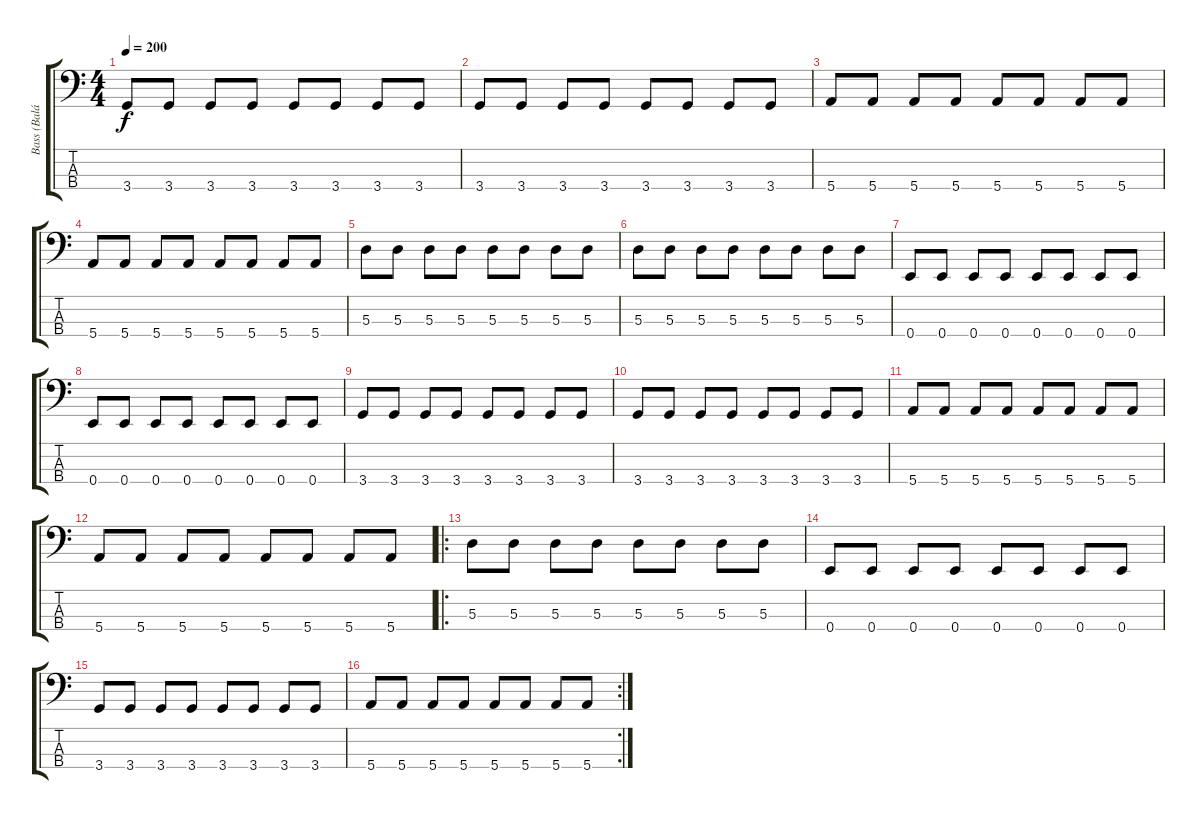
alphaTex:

\track ("Bass (Balázs Sebestény)" "Bass (Balá") {instrument electricbassfinger}
\staff {score tabs}
\tuning (G2 D2 A1 E1) {hide}
\ts (4 4)
\tempo 200
\clef f4
\ks c
3.4.8{dy f} 3.4.8 3.4.8 3.4.8 3.4.8 3.4.8 3.4.8 3.4.8 |
3.4.8 3.4.8 3.4.8 3.4.8 3.4.8 3.4.8 3.4.8 3.4.8 |
5.4.8 5.4.8 5.4.8 5.4.8 5.4.8 5.4.8 5.4.8 5.4.8 |
5.4.8 5.4.8 5.4.8 5.4.8 5.4.8 5.4.8 5.4.8 5.4.8 |
5.3.8 5.3.8 5.3.8 5.3.8 5.3.8 5.3.8 5.3.8 5.3.8 |
5.3.8 5.3.8 5.3.8 5.3.8 5.3.8 5.3.8 5.3.8 5.3.8 |
0.4.8 0.4.8 0.4.8 0.4.8 0.4.8 0.4.8 0.4.8 0.4.8 |
0.4.8 0.4.8 0.4.8 0.4.8 0.4.8 0.4.8 0.4.8 0.4.8 |
3.4.8 3.4.8 3.4.8 3.4.8 3.4.8 3.4.8 3.4.8 3.4.8 |
3.4.8 3.4.8 3.4.8 3.4.8 3.4.8 3.4.8 3.4.8 3.4.8 |
5.4.8 5.4.8 5.4.8 5.4.8 5.4.8 5.4.8 5.4.8 5.4.8 |
5.4.8 5.4.8 5.4.8 5.4.8 5.4.8 5.4.8 5.4.8 5.4.8 |
\ro
5.3.8 5.3.8 5.3.8 5.3.8 5.3.8 5.3.8 5.3.8 5.3.8 |
0.4.8 0.4.8 0.4.8 0.4.8 0.4.8 0.4.8 0.4.8 0.4.8 |
3.4.8 3.4.8 3.4.8 3.4.8 3.4.8 3.4.8 3.4.8 3.4.8 |
\rc 2
5.4.8 5.4.8 5.4.8 5.4.8 5.4.8 5.4.8 5.4.8 5.4.8
